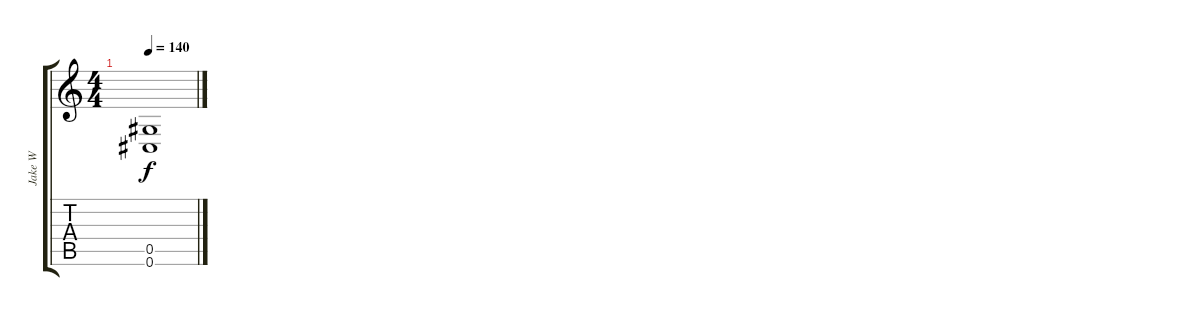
\track ("Jake W" "Jake W") {instrument distortionguitar}
\staff {score tabs}
\tuning (Eb4 Bb3 Gb3 Db3 Ab2 Db2) {hide}
\ts (4 4)
\tempo 140
\clef g2
\ks c
(0.5{t} 0.6{t}).1{dy f}
